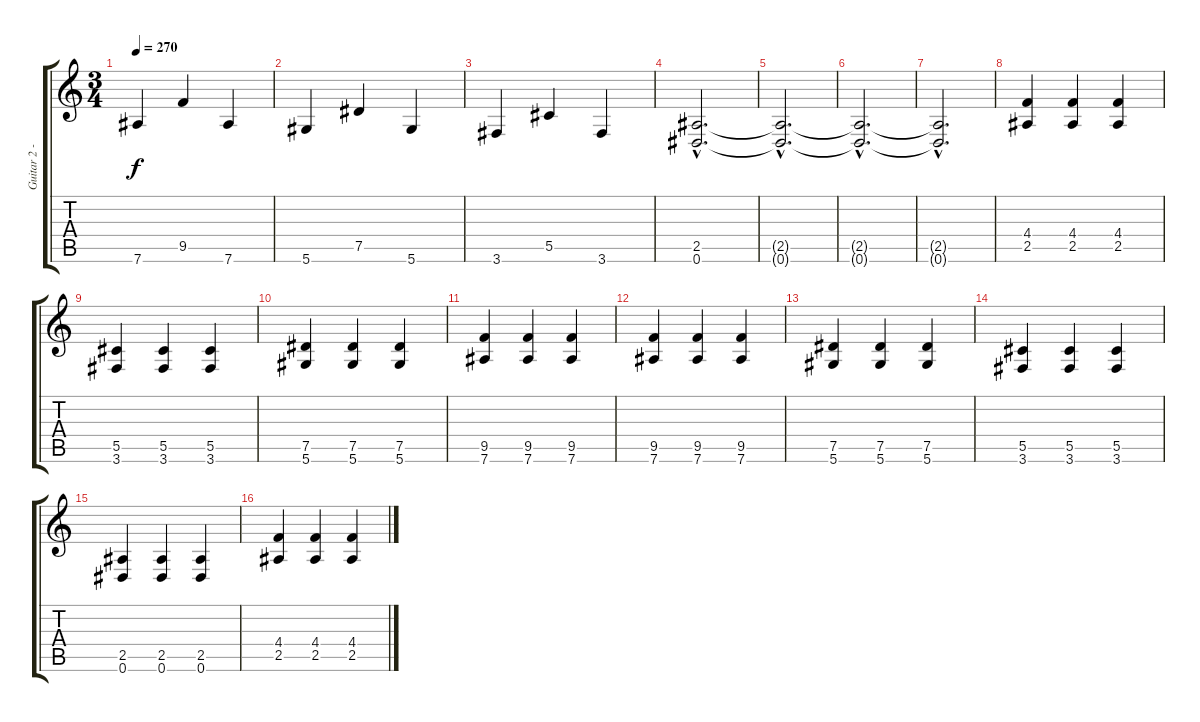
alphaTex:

\track ("Guitar 2 - Jade" "Guitar 2 -") {instrument electricguitarmuted}
\staff {score tabs}
\tuning (Eb4 Bb3 Gb3 Db3 Ab2 Eb2) {hide}
\ts (3 4)
\tempo 270
\clef g2
\ks c
7.6.4{dy f} 9.5.4 7.6.4 |
5.6.4 7.5.4 5.6.4 |
3.6.4 5.5.4 3.6.4 |
(2.5{hac} 0.6{hac}).2{d} |
(2.5{hac t} 0.6{hac t}).2{d} |
(2.5{hac t} 0.6{hac t}).2{d} |
(2.5{hac t} 0.6{hac t}).2{d} |
(4.4 2.5).4 (4.4 2.5).4 (4.4 2.5).4 |
(5.5 3.6).4 (5.5 3.6).4 (5.5 3.6).4 |
(7.5 5.6).4 (7.5 5.6).4 (7.5 5.6).4 |
(9.5 7.6).4 (9.5 7.6).4 (9.5 7.6).4 |
(9.5 7.6).4 (9.5 7.6).4 (9.5 7.6).4 |
(7.5 5.6).4 (7.5 5.6).4 (7.5 5.6).4 |
(5.5 3.6).4 (5.5 3.6).4 (5.5 3.6).4 |
(2.5 0.6).4 (2.5 0.6).4 (2.5 0.6).4 |
(4.4 2.5).4 (4.4 2.5).4 (4.4 2.5).4
